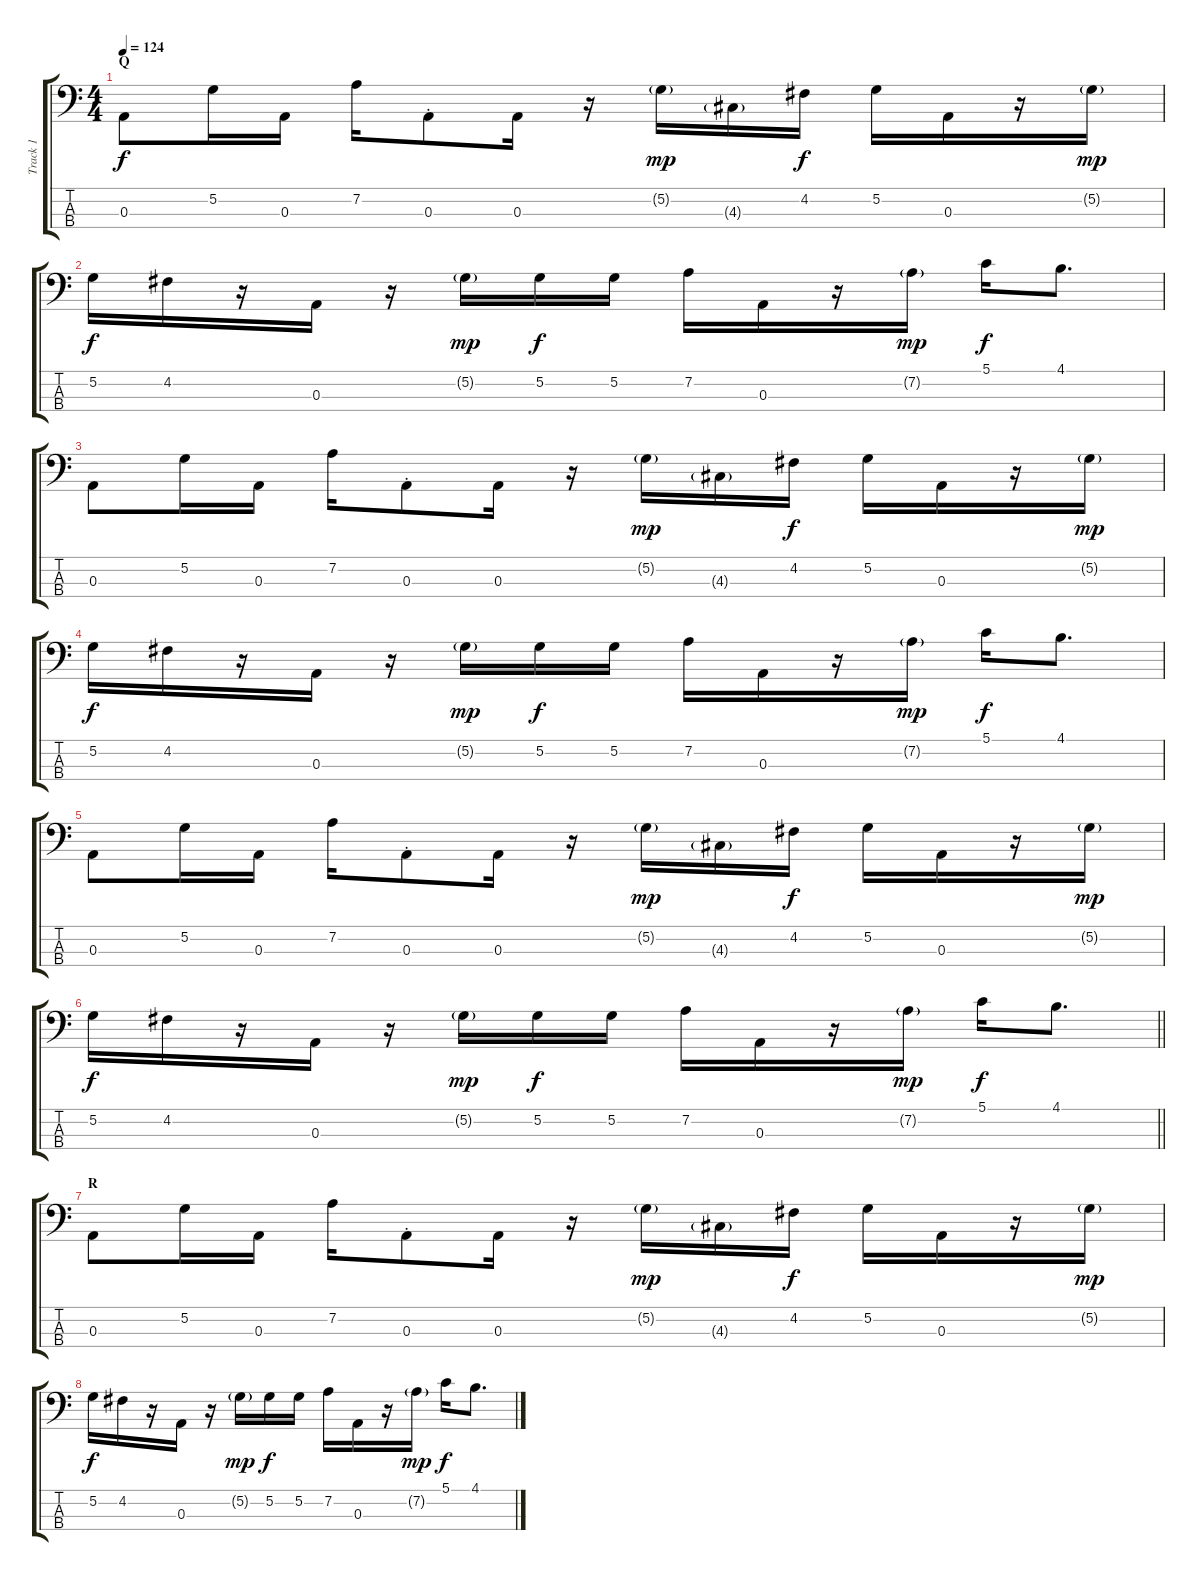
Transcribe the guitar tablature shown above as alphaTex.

\track ("Track 1" "Track 1") {instrument electricbassfinger}
\staff {score tabs}
\tuning (G2 D2 A1 E1) {hide}
\ts (4 4)
\section ("" "Q")
\tempo 124
\clef f4
\ks c
0.3.8{dy f} 5.2.16 0.3.16 7.2.16 0.3{st}.8 0.3.16 r.16 5.2{g}.16{dy mp} 4.3{g}.16 4.2.16{dy f} 5.2.16 0.3.16 r.16 5.2{g}.16{dy mp} |
5.2.16{dy f} 4.2.16 r.16 0.3.16 r.16 5.2{g}.16{dy mp} 5.2.16{dy f} 5.2.16 7.2.16 0.3.16 r.16 7.2{g}.16{dy mp} 5.1.16{dy f} 4.1.8{d} |
0.3.8 5.2.16 0.3.16 7.2.16 0.3{st}.8 0.3.16 r.16 5.2{g}.16{dy mp} 4.3{g}.16 4.2.16{dy f} 5.2.16 0.3.16 r.16 5.2{g}.16{dy mp} |
5.2.16{dy f} 4.2.16 r.16 0.3.16 r.16 5.2{g}.16{dy mp} 5.2.16{dy f} 5.2.16 7.2.16 0.3.16 r.16 7.2{g}.16{dy mp} 5.1.16{dy f} 4.1.8{d} |
0.3.8 5.2.16 0.3.16 7.2.16 0.3{st}.8 0.3.16 r.16 5.2{g}.16{dy mp} 4.3{g}.16 4.2.16{dy f} 5.2.16 0.3.16 r.16 5.2{g}.16{dy mp} |
\barLineRight lightlight
5.2.16{dy f} 4.2.16 r.16 0.3.16 r.16 5.2{g}.16{dy mp} 5.2.16{dy f} 5.2.16 7.2.16 0.3.16 r.16 7.2{g}.16{dy mp} 5.1.16{dy f} 4.1.8{d} |
\section ("" "R")
0.3.8 5.2.16 0.3.16 7.2.16 0.3{st}.8 0.3.16 r.16 5.2{g}.16{dy mp} 4.3{g}.16 4.2.16{dy f} 5.2.16 0.3.16 r.16 5.2{g}.16{dy mp} |
5.2.16{dy f} 4.2.16 r.16 0.3.16 r.16 5.2{g}.16{dy mp} 5.2.16{dy f} 5.2.16 7.2.16 0.3.16 r.16 7.2{g}.16{dy mp} 5.1.16{dy f} 4.1.8{d}
